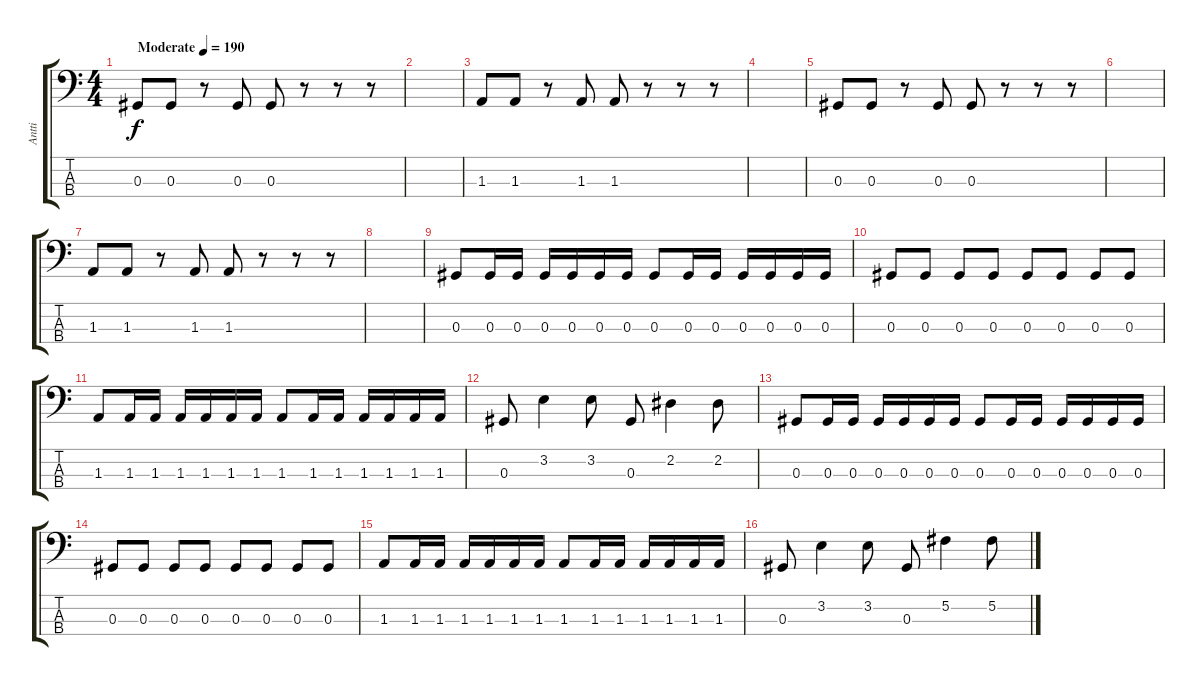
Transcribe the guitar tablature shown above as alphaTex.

\track ("Antti" "Antti") {instrument electricbassfinger}
\staff {score tabs}
\tuning (Gb2 Db2 Ab1 Eb1) {hide}
\ts (4 4)
\tempo (190 "Moderate")
\clef f4
\ks c
0.3.8{dy f instrument electricbassfinger} 0.3.8 r.8 0.3.8 0.3.8 r.8 r.8 r.8 |
|
1.3.8 1.3.8 r.8 1.3.8 1.3.8 r.8 r.8 r.8 |
|
0.3.8 0.3.8 r.8 0.3.8 0.3.8 r.8 r.8 r.8 |
|
1.3.8 1.3.8 r.8 1.3.8 1.3.8 r.8 r.8 r.8 |
|
0.3.8 0.3.16 0.3.16 0.3.16 0.3.16 0.3.16 0.3.16 0.3.8 0.3.16 0.3.16 0.3.16 0.3.16 0.3.16 0.3.16 |
0.3.8 0.3.8 0.3.8 0.3.8 0.3.8 0.3.8 0.3.8 0.3.8 |
1.3.8 1.3.16 1.3.16 1.3.16 1.3.16 1.3.16 1.3.16 1.3.8 1.3.16 1.3.16 1.3.16 1.3.16 1.3.16 1.3.16 |
0.3.8 3.2.4 3.2.8 0.3.8 2.2.4 2.2.8 |
0.3.8 0.3.16 0.3.16 0.3.16 0.3.16 0.3.16 0.3.16 0.3.8 0.3.16 0.3.16 0.3.16 0.3.16 0.3.16 0.3.16 |
0.3.8 0.3.8 0.3.8 0.3.8 0.3.8 0.3.8 0.3.8 0.3.8 |
1.3.8 1.3.16 1.3.16 1.3.16 1.3.16 1.3.16 1.3.16 1.3.8 1.3.16 1.3.16 1.3.16 1.3.16 1.3.16 1.3.16 |
0.3.8 3.2.4 3.2.8 0.3.8 5.2.4 5.2.8
